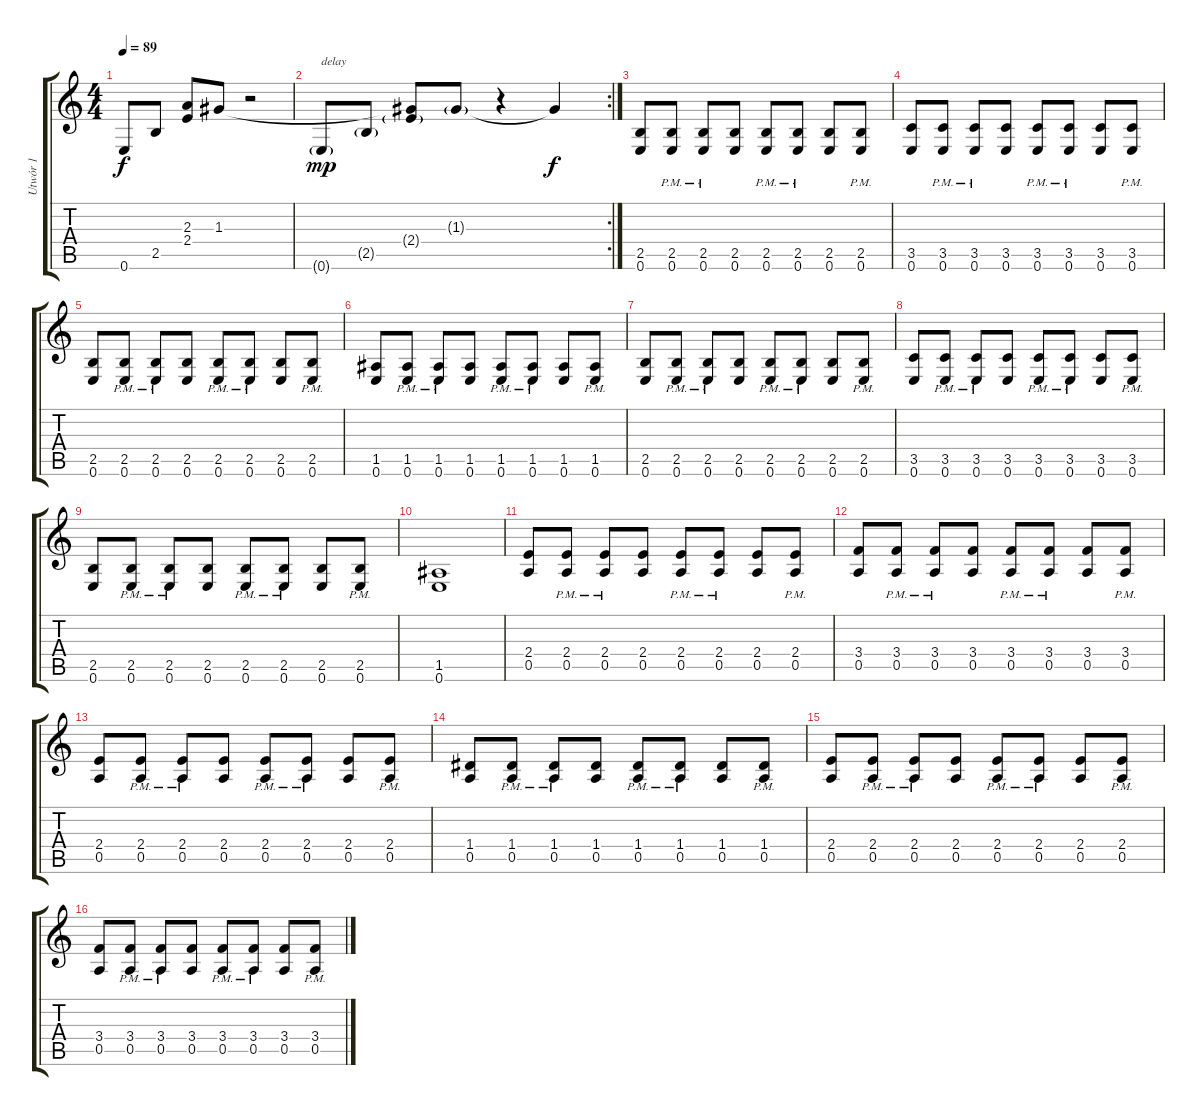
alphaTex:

\track ("Utwór 1" "Utwór 1") {instrument distortionguitar}
\staff {score tabs}
\tuning (E4 B3 G3 D3 A2 E2) {hide}
\ts (4 4)
\tempo 89
\clef g2
\ks c
0.6.8{dy f} 2.5.8 (2.3{t} 2.4).8 1.3.8 r.2 |
\rc 2
0.6{g}.8{txt "delay" dy mp} 2.5{g}.8 (1.3{t} 2.4{g}).8 1.3{g}.8 r.4 1.3{t}.4{dy f} |
(2.5 0.6).8 (2.5{pm} 0.6{pm}).8 (2.5{pm} 0.6{pm}).8 (2.5 0.6).8 (2.5{pm} 0.6{pm}).8 (2.5{pm} 0.6{pm}).8 (2.5 0.6).8 (2.5{pm} 0.6{pm}).8 |
(3.5 0.6).8 (3.5{pm} 0.6{pm}).8 (3.5{pm} 0.6{pm}).8 (3.5 0.6).8 (3.5{pm} 0.6{pm}).8 (3.5{pm} 0.6{pm}).8 (3.5 0.6).8 (3.5{pm} 0.6{pm}).8 |
(2.5 0.6).8 (2.5{pm} 0.6{pm}).8 (2.5{pm} 0.6{pm}).8 (2.5 0.6).8 (2.5{pm} 0.6{pm}).8 (2.5{pm} 0.6{pm}).8 (2.5 0.6).8 (2.5{pm} 0.6{pm}).8 |
(1.5 0.6).8 (1.5{pm} 0.6{pm}).8 (1.5{pm} 0.6{pm}).8 (1.5 0.6).8 (1.5{pm} 0.6{pm}).8 (1.5{pm} 0.6{pm}).8 (1.5 0.6).8 (1.5{pm} 0.6{pm}).8 |
(2.5 0.6).8 (2.5{pm} 0.6{pm}).8 (2.5{pm} 0.6{pm}).8 (2.5 0.6).8 (2.5{pm} 0.6{pm}).8 (2.5{pm} 0.6{pm}).8 (2.5 0.6).8 (2.5{pm} 0.6{pm}).8 |
(3.5 0.6).8 (3.5{pm} 0.6{pm}).8 (3.5{pm} 0.6{pm}).8 (3.5 0.6).8 (3.5{pm} 0.6{pm}).8 (3.5{pm} 0.6{pm}).8 (3.5 0.6).8 (3.5{pm} 0.6{pm}).8 |
(2.5 0.6).8 (2.5{pm} 0.6{pm}).8 (2.5{pm} 0.6{pm}).8 (2.5 0.6).8 (2.5{pm} 0.6{pm}).8 (2.5{pm} 0.6{pm}).8 (2.5 0.6).8 (2.5{pm} 0.6{pm}).8 |
(1.5 0.6).1 |
(2.4 0.5).8 (2.4{pm} 0.5{pm}).8 (2.4{pm} 0.5{pm}).8 (2.4 0.5).8 (2.4{pm} 0.5{pm}).8 (2.4{pm} 0.5{pm}).8 (2.4 0.5).8 (2.4{pm} 0.5{pm}).8 |
(3.4 0.5).8 (3.4{pm} 0.5{pm}).8 (3.4{pm} 0.5{pm}).8 (3.4 0.5).8 (3.4{pm} 0.5{pm}).8 (3.4{pm} 0.5{pm}).8 (3.4 0.5).8 (3.4{pm} 0.5{pm}).8 |
(2.4 0.5).8 (2.4{pm} 0.5{pm}).8 (2.4{pm} 0.5{pm}).8 (2.4 0.5).8 (2.4{pm} 0.5{pm}).8 (2.4{pm} 0.5{pm}).8 (2.4 0.5).8 (2.4{pm} 0.5{pm}).8 |
(1.4 0.5).8 (1.4{pm} 0.5{pm}).8 (1.4{pm} 0.5{pm}).8 (1.4 0.5).8 (1.4{pm} 0.5{pm}).8 (1.4{pm} 0.5{pm}).8 (1.4 0.5).8 (1.4{pm} 0.5{pm}).8 |
(2.4 0.5).8 (2.4{pm} 0.5{pm}).8 (2.4{pm} 0.5{pm}).8 (2.4 0.5).8 (2.4{pm} 0.5{pm}).8 (2.4{pm} 0.5{pm}).8 (2.4 0.5).8 (2.4{pm} 0.5{pm}).8 |
(3.4 0.5).8 (3.4{pm} 0.5{pm}).8 (3.4{pm} 0.5{pm}).8 (3.4 0.5).8 (3.4{pm} 0.5{pm}).8 (3.4{pm} 0.5{pm}).8 (3.4 0.5).8 (3.4{pm} 0.5{pm}).8
